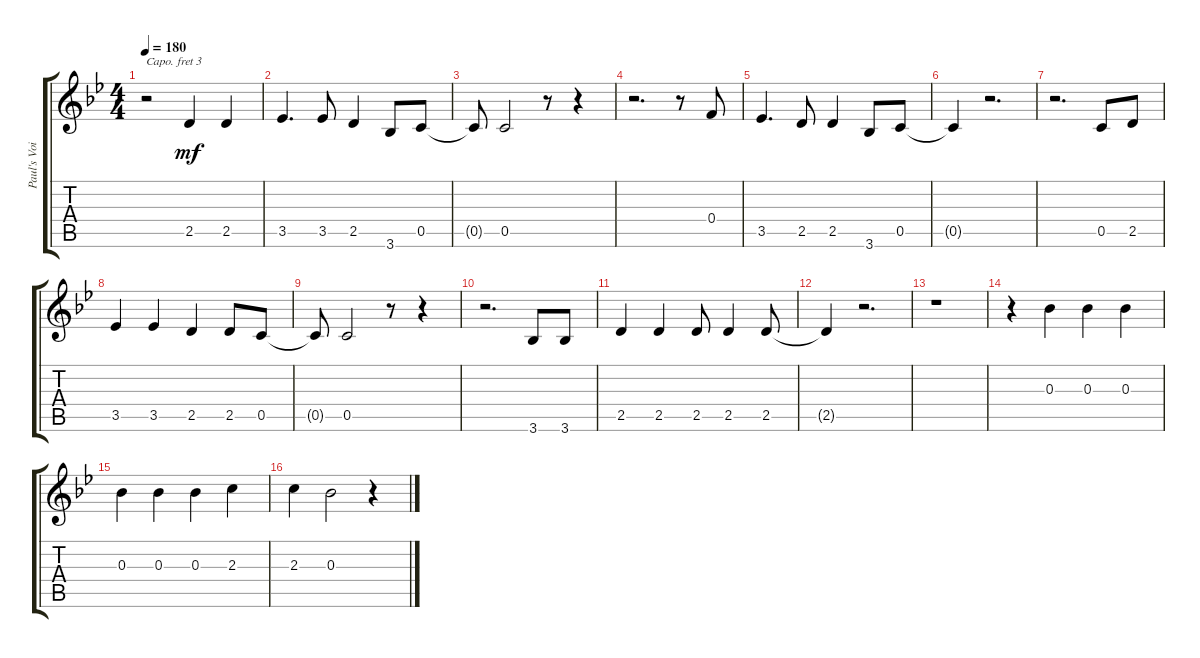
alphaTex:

\track ("Paul's Voice" "Paul's Voi") {instrument electricguitarclean}
\staff {score tabs}
\capo 3
\tuning (E4 B3 G3 D3 A2 E2) {hide}
\ts (4 4)
\tempo 180
\clef g2
\ks bb
r.2{dy mf} 2.5.4 2.5.4 |
3.5.4{d} 3.5.8 2.5.4 3.6.8 0.5.8 |
0.5{t}.8 0.5.2 r.8 r.4 |
r.2{d} r.8 0.4.8 |
3.5.4{d} 2.5.8 2.5.4 3.6.8 0.5.8 |
0.5{t}.4 r.2{d} |
r.2{d} 0.5.8 2.5.8 |
3.5.4 3.5.4 2.5.4 2.5.8 0.5.8 |
0.5{t}.8 0.5.2 r.8 r.4 |
r.2{d} 3.6.8 3.6.8 |
2.5.4 2.5.4 2.5.8 2.5.4 2.5.8 |
2.5{t}.4 r.2{d} |
r.1 |
r.4 0.3.4 0.3.4 0.3.4 |
0.3.4 0.3.4 0.3.4 2.3.4 |
2.3.4 0.3.2 r.4
